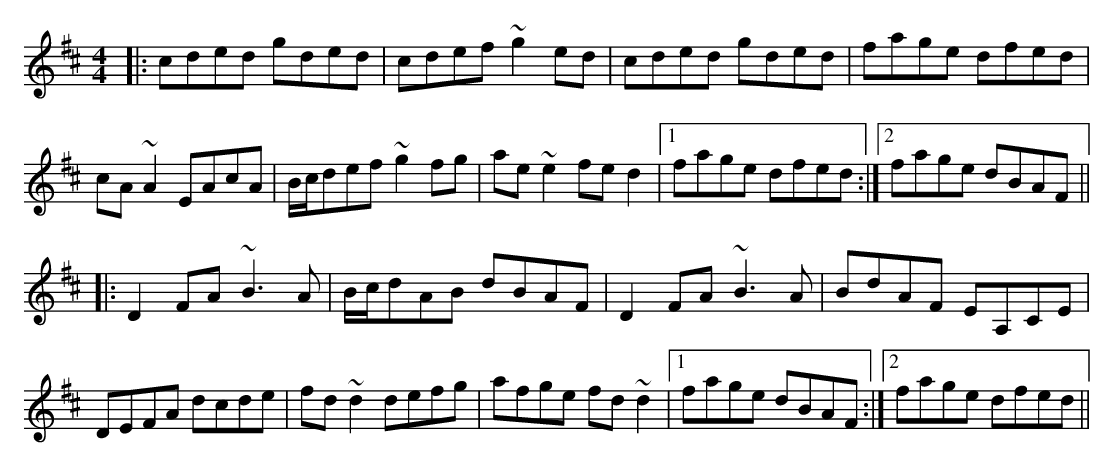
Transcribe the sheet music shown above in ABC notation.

X:1
M:4/4
K:Amix
|:cded gded|cdef ~g2ed|cded gded|fage dfed|
cA~A2 EAcA|B/c/def ~g2fg|ae~e2 fed2|1 fage dfed:|2 fage dBAF||
|:D2FA ~B3A|B/c/dAB dBAF|D2FA ~B3A|BdAF EA,CE|
DEFA dcde|fd~d2 defg|afge fd~d2|1 fage dBAF:|2 fage dfed||
